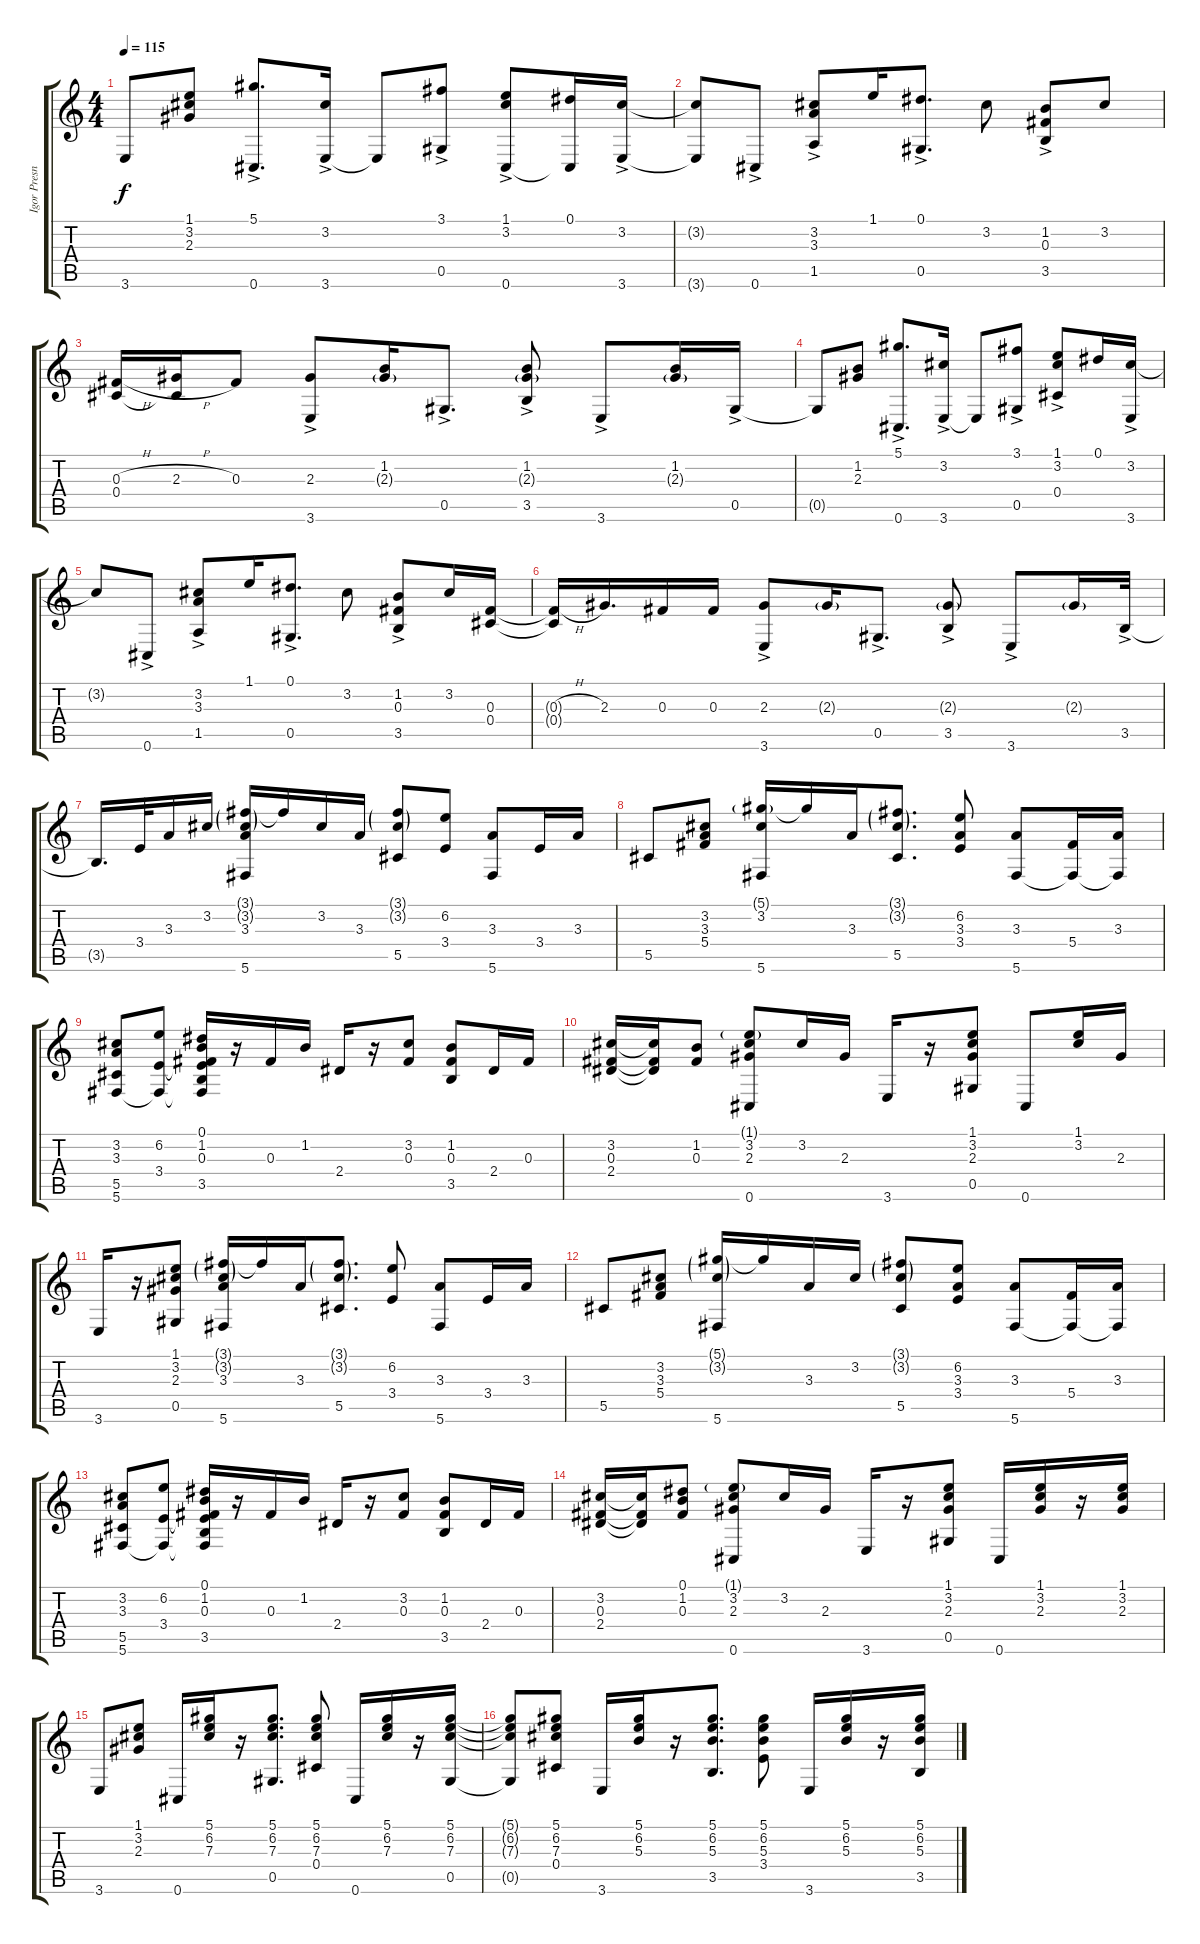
\track ("Igor Presnyakov" "Igor Presn") {instrument acousticguitarnylon}
\staff {score tabs}
\tuning (Eb4 Bb3 Gb3 Db3 Ab2 Db2) {hide}
\ts (4 4)
\tempo 115
\clef g2
\ks c
3.6.8{dy f} (1.1 3.2 2.3).8 (5.1{ac} 0.6{ac}).8{d} (3.2 3.6{ac}).16 3.6{t}.8 (3.1 0.5{ac}).8 (1.1 3.2 0.6{ac}).8 (0.1 0.6{t}).16 (3.2 3.6{ac}).16 |
(3.2{t} 3.6{t}).8 0.6{ac}.8 (3.2 3.3 1.5{ac}).8 1.1.16 (0.1 0.5{ac}).8{d} 3.2.8 (1.2 0.3 3.5{ac}).8 3.2.8 |
(0.3{h} 0.4).16 (2.3{h} 0.4{t}).16 0.3.8 (2.3 3.6{ac}).8 (1.2 2.3{g}).16 0.5{ac}.8{d} (1.2 2.3{g} 3.5{ac}).8 3.6{ac}.8 (1.2 2.3{g}).16 0.5{ac}.16 |
0.5{t}.8 (1.2 2.3).8 (5.1 0.6{ac}).8{d} (3.2 3.6{ac}).16 3.6{t}.8 (3.1 0.5{ac}).8 (1.1 3.2 0.4{ac}).8 0.1.16 (3.2 3.6{ac}).16 |
3.2{t}.8 0.6{ac}.8 (3.2 3.3 1.5{ac}).8 1.1.16 (0.1 0.5{ac}).8{d} 3.2.8 (1.2 0.3 3.5{ac}).8 3.2.16 (0.3 0.4).16 |
(0.3{h t} 0.4{t}).16 2.3.16{d} 0.3.16 0.3.16 (2.3 3.6{ac}).8 2.3{g}.16 0.5{ac}.8{d} (2.3{g} 3.5{ac}).8 3.6{ac}.8 2.3{g}.16 3.5{ac}.32 |
3.5{t}.16{d} 3.4.32 3.3.16 3.2.16 (3.1{g} 3.2{g} 3.3 5.6).16 3.1{t}.16 3.2.16 3.3.16 (3.1{g} 3.2{g} 5.5).8 (6.2 3.4).8 (3.3 5.6).8 3.4.16 3.3.16 |
5.5.8 (3.2 3.3 5.4).8 (5.1{g} 3.2 5.6).16 5.1{t}.16 3.3.16 (3.1{g} 3.2{g} 5.5).8{d} (6.2 3.3 3.4).8 (3.3 5.6).8 (5.4 5.6{t}).16 (3.3 5.6{t}).16 |
(3.2 3.3 5.5 5.6).8 (6.2 3.4 5.6{t}).8 (0.1 1.2 0.3 3.4{t} 3.5 5.6{t}).16 r.16 0.3.16 1.2.16 2.4.16 r.16 (3.2 0.3).8 (1.2 0.3 3.5).8 2.4.16 0.3.16 |
(3.2 0.3 2.4).16 (3.2{t} 0.3{t} 2.4{t}).16 (1.2 0.3).8 (1.1{g} 3.2 2.3 0.6).8 3.2.16 2.3.16 3.6.16 r.16 (1.1 3.2 2.3 0.5).8 0.6.8 (1.1 3.2).16 2.3.16 |
3.6.16 r.16 (1.1 3.2 2.3 0.5).8 (3.1{g} 3.2{g} 3.3 5.6).16 3.1{t}.16 3.3.16 (3.1{g} 3.2{g} 5.5).8{d} (6.2 3.4).8 (3.3 5.6).8 3.4.16 3.3.16 |
5.5.8 (3.2 3.3 5.4).8 (5.1{g} 3.2{g} 5.6).16 5.1{t}.16 3.3.16 3.2.16 (3.1{g} 3.2{g} 5.5).8 (6.2 3.3 3.4).8 (3.3 5.6).8 (5.4 5.6{t}).16 (3.3 5.6{t}).16 |
(3.2 3.3 5.5 5.6).8 (6.2 3.4 5.6{t}).8 (0.1 1.2 0.3 3.4{t} 3.5 5.6{t}).16 r.16 0.3.16 1.2.16 2.4.16 r.16 (3.2 0.3).8 (1.2 0.3 3.5).8 2.4.16 0.3.16 |
(3.2 0.3 2.4).16 (3.2{t} 0.3{t} 2.4{t}).16 (0.1 1.2 0.3).8 (1.1{g} 3.2 2.3 0.6).8 3.2.16 2.3.16 3.6.16 r.16 (1.1 3.2 2.3 0.5).8 0.6.16 (1.1 3.2 2.3).16 r.16 (1.1 3.2 2.3).16 |
3.6.8 (1.1 3.2 2.3).8 0.6.16 (5.1 6.2 7.3).16 r.16 (5.1 6.2 7.3 0.5).8{d} (5.1 6.2 7.3 0.4).8 0.6.16 (5.1 6.2 7.3).16 r.16 (5.1 6.2 7.3 0.5).16 |
(5.1{t} 6.2{t} 7.3{t} 0.5{t}).8 (5.1 6.2 7.3 0.4).8 3.6.16 (5.1 6.2 5.3).16 r.16 (5.1 6.2 5.3 3.5).8{d} (5.1 6.2 5.3 3.4).8 3.6.16 (5.1 6.2 5.3).16 r.16 (5.1 6.2 5.3 3.5).16
